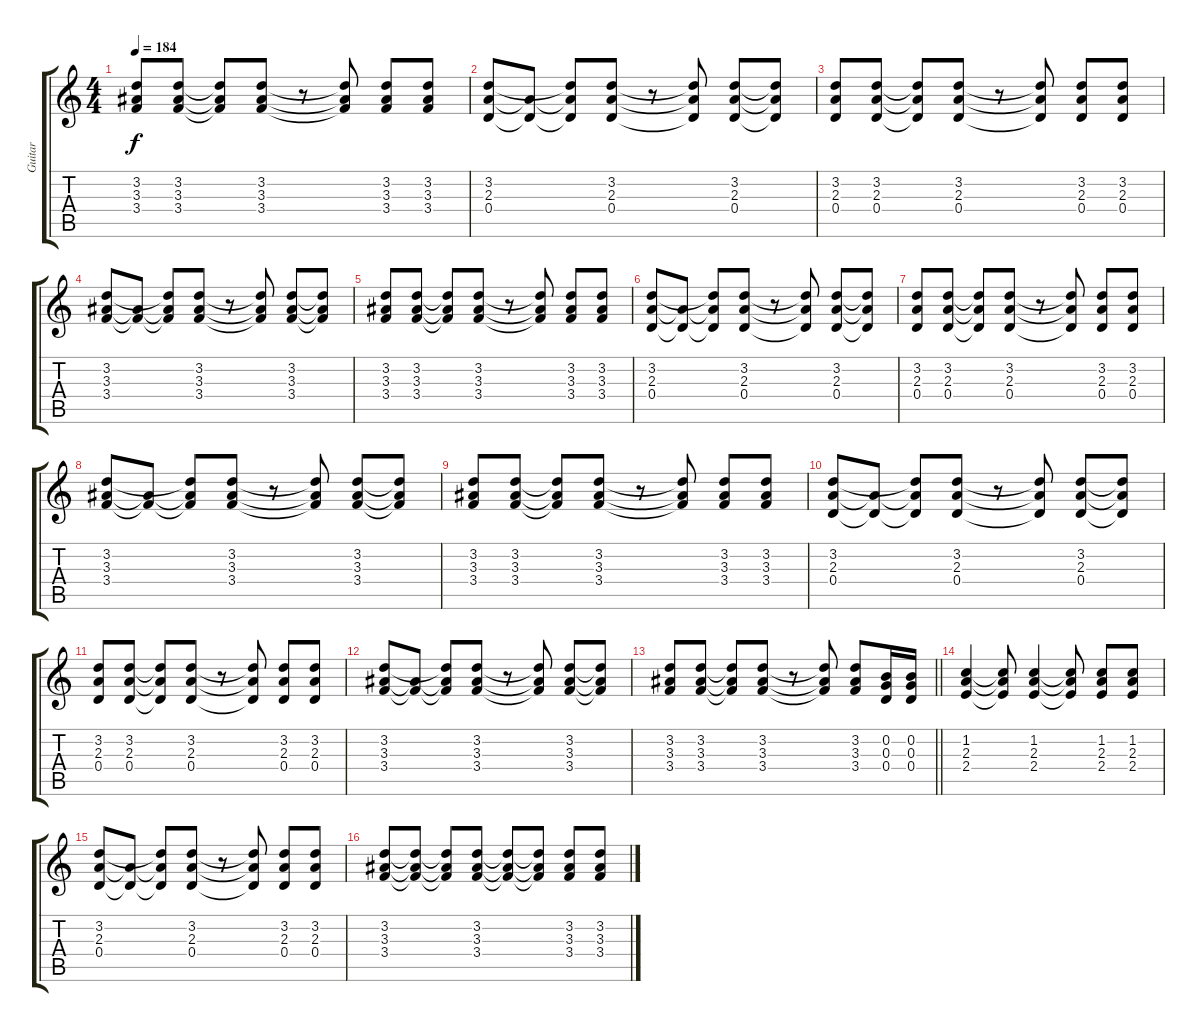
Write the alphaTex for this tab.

\track ("Guitar" "Guitar") {instrument electricguitarclean}
\staff {score tabs}
\tuning (E4 B3 G3 D3 A2 E2) {hide}
\ts (4 4)
\tempo 184
\clef g2
\ks c
(3.2 3.3 3.4).8{dy f} (3.2 3.3 3.4).8 (3.2{t} 3.3{t} 3.4{t}).8 (3.2 3.3 3.4).8 r.8 (3.2{t} 3.3{t} 3.4{t}).8 (3.2 3.3 3.4).8 (3.2 3.3 3.4).8 |
(3.2 2.3 0.4).8 (2.3{t} 0.4{t}).8 (3.2{t} 2.3{t} 0.4{t}).8 (3.2 2.3 0.4).8 r.8 (3.2{t} 2.3{t} 0.4{t}).8 (3.2 2.3 0.4).8 (3.2{t} 2.3{t} 0.4{t}).8 |
(3.2 2.3 0.4).8 (3.2 2.3 0.4).8 (3.2{t} 2.3{t} 0.4{t}).8 (3.2 2.3 0.4).8 r.8 (3.2{t} 2.3{t} 0.4{t}).8 (3.2 2.3 0.4).8 (3.2 2.3 0.4).8 |
(3.2 3.3 3.4).8 (3.3{t} 3.4{t}).8 (3.2{t} 3.3{t} 3.4{t}).8 (3.2 3.3 3.4).8 r.8 (3.2{t} 3.3{t} 3.4{t}).8 (3.2 3.3 3.4).8 (3.2{t} 3.3{t} 3.4{t}).8 |
(3.2 3.3 3.4).8 (3.2 3.3 3.4).8 (3.2{t} 3.3{t} 3.4{t}).8 (3.2 3.3 3.4).8 r.8 (3.2{t} 3.3{t} 3.4{t}).8 (3.2 3.3 3.4).8 (3.2 3.3 3.4).8 |
(3.2 2.3 0.4).8 (2.3{t} 0.4{t}).8 (3.2{t} 2.3{t} 0.4{t}).8 (3.2 2.3 0.4).8 r.8 (3.2{t} 2.3{t} 0.4{t}).8 (3.2 2.3 0.4).8 (3.2{t} 2.3{t} 0.4{t}).8 |
(3.2 2.3 0.4).8 (3.2 2.3 0.4).8 (3.2{t} 2.3{t} 0.4{t}).8 (3.2 2.3 0.4).8 r.8 (3.2{t} 2.3{t} 0.4{t}).8 (3.2 2.3 0.4).8 (3.2 2.3 0.4).8 |
(3.2 3.3 3.4).8 (3.3{t} 3.4{t}).8 (3.2{t} 3.3{t} 3.4{t}).8 (3.2 3.3 3.4).8 r.8 (3.2{t} 3.3{t} 3.4{t}).8 (3.2 3.3 3.4).8 (3.2{t} 3.3{t} 3.4{t}).8 |
(3.2 3.3 3.4).8 (3.2 3.3 3.4).8 (3.2{t} 3.3{t} 3.4{t}).8 (3.2 3.3 3.4).8 r.8 (3.2{t} 3.3{t} 3.4{t}).8 (3.2 3.3 3.4).8 (3.2 3.3 3.4).8 |
(3.2 2.3 0.4).8 (2.3{t} 0.4{t}).8 (3.2{t} 2.3{t} 0.4{t}).8 (3.2 2.3 0.4).8 r.8 (3.2{t} 2.3{t} 0.4{t}).8 (3.2 2.3 0.4).8 (3.2{t} 2.3{t} 0.4{t}).8 |
(3.2 2.3 0.4).8 (3.2 2.3 0.4).8 (3.2{t} 2.3{t} 0.4{t}).8 (3.2 2.3 0.4).8 r.8 (3.2{t} 2.3{t} 0.4{t}).8 (3.2 2.3 0.4).8 (3.2 2.3 0.4).8 |
(3.2 3.3 3.4).8 (3.3{t} 3.4{t}).8 (3.2{t} 3.3{t} 3.4{t}).8 (3.2 3.3 3.4).8 r.8 (3.2{t} 3.3{t} 3.4{t}).8 (3.2 3.3 3.4).8 (3.2{t} 3.3{t} 3.4{t}).8 |
\barLineRight lightlight
(3.2 3.3 3.4).8 (3.2 3.3 3.4).8 (3.2{t} 3.3{t} 3.4{t}).8 (3.2 3.3 3.4).8 r.8 (3.2{t} 3.3{t} 3.4{t}).8 (3.2 3.3 3.4).8 (0.2 0.3 0.4).16 (0.2 0.3 0.4).16 |
(1.2 2.3 2.4).4 (1.2{t} 2.3{t} 2.4{t}).8 (1.2 2.3 2.4).4 (1.2{t} 2.3{t} 2.4{t}).8 (1.2 2.3 2.4).8 (1.2 2.3 2.4).8 |
(3.2 2.3 0.4).8 (2.3{t} 0.4{t}).8 (3.2{t} 2.3{t} 0.4{t}).8 (3.2 2.3 0.4).8 r.8 (3.2{t} 2.3{t} 0.4{t}).8 (3.2 2.3 0.4).8 (3.2 2.3 0.4).8 |
(3.2 3.3 3.4).8 (3.2{t} 3.3{t} 3.4{t}).8 (3.2{t} 3.3{t} 3.4{t}).8 (3.2 3.3 3.4).8 (3.2{t} 3.3{t} 3.4{t}).8 (3.2{t} 3.3{t} 3.4{t}).8 (3.2 3.3 3.4).8 (3.2 3.3 3.4).8
